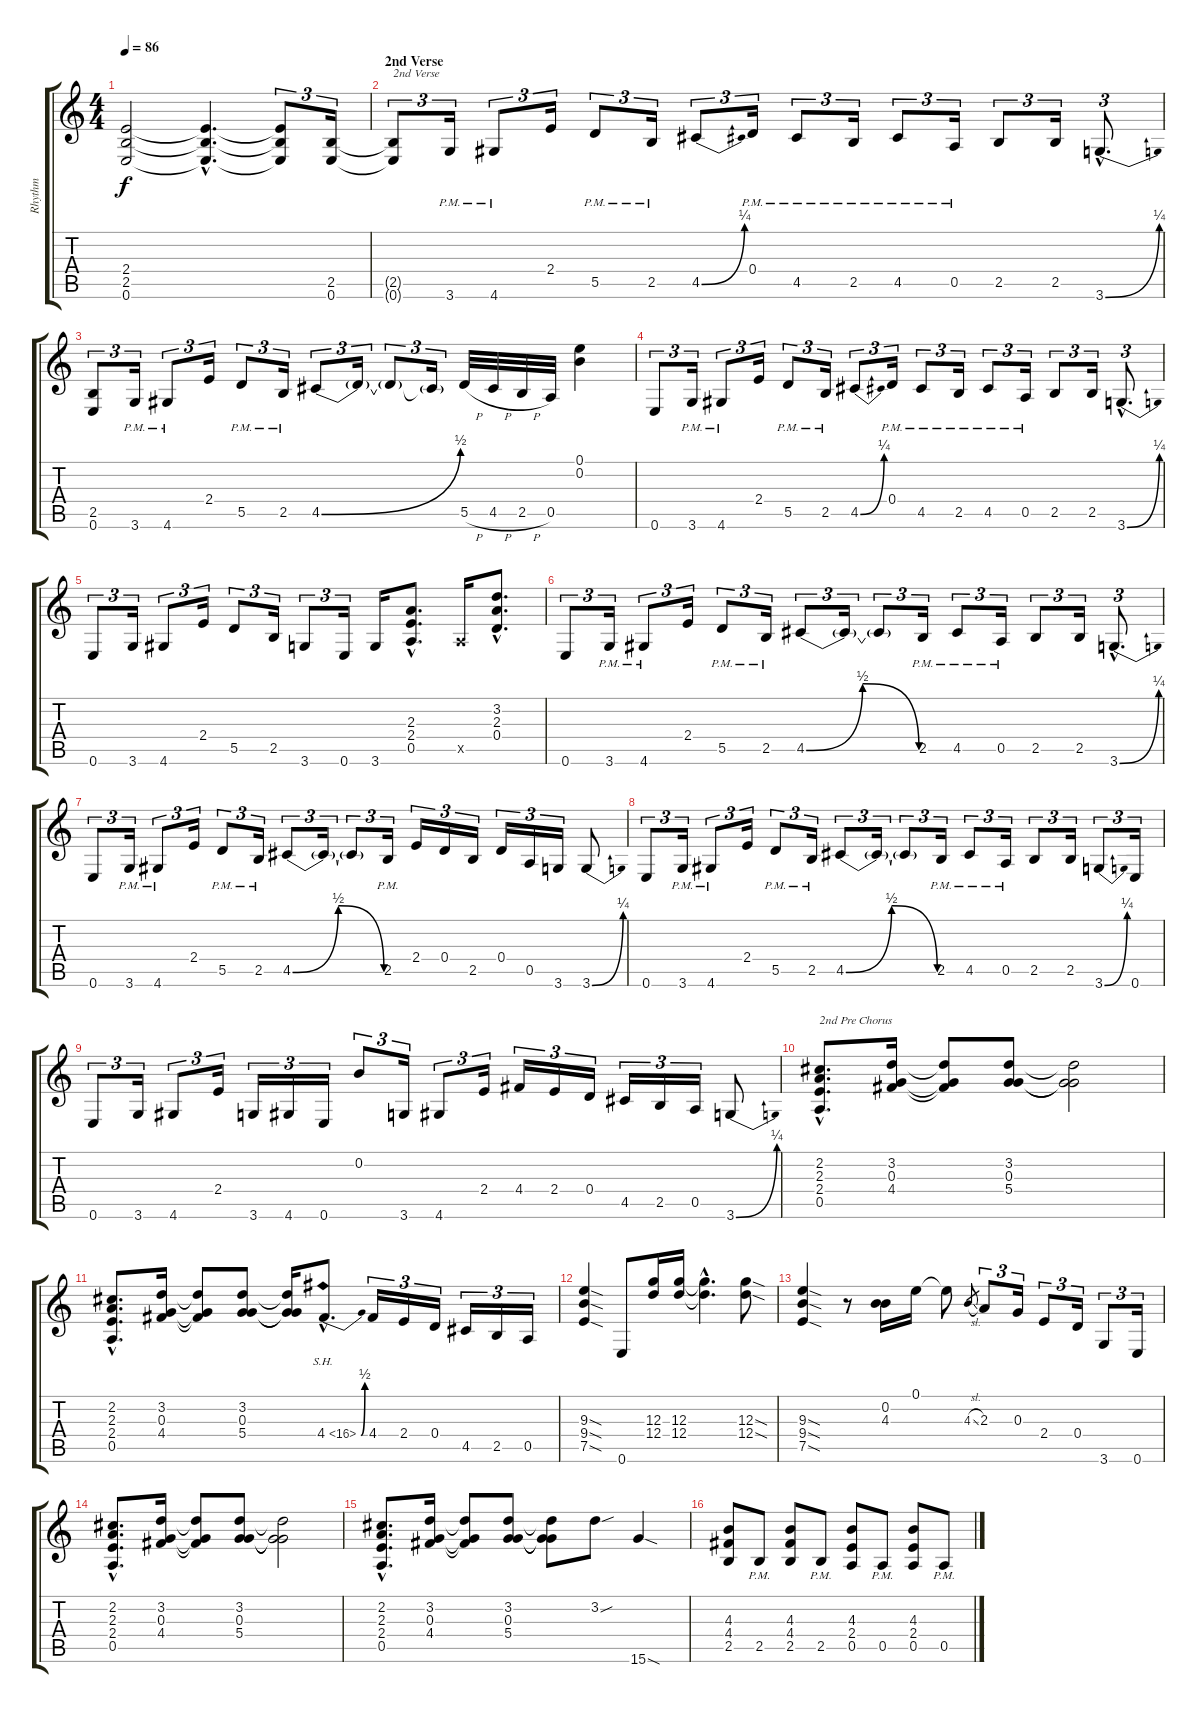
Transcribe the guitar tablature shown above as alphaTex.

\track ("Rhythm" "Rhythm") {instrument overdrivenguitar}
\staff {score tabs}
\tuning (E4 B3 G3 D3 A2 E2) {hide}
\ts (4 4)
\tempo 86
\clef g2
\ks c
(2.4{t} 2.5{t} 0.6{t}).2{dy f} (2.4{hac t} 2.5{hac t} 0.6{hac t}).4{d} (2.4{t} 2.5{t} 0.6{t}).8{tu (3 2)} (2.5 0.6).16{tu (3 2)} |
\section ("" "2nd Verse")
(2.5{t} 0.6{t}).8{tu (3 2) txt "2nd Verse"} 3.6{pm}.16{tu (3 2)} 4.6{pm}.8{tu (3 2)} 2.4.16{tu (3 2)} 5.5{pm}.8{tu (3 2)} 2.5{pm}.16{tu (3 2)} 4.5{be (bend 0 0 60 1)}.8{tu (3 2)} 0.4{pm}.16{tu (3 2)} 4.5{pm}.8{tu (3 2)} 2.5{pm}.16{tu (3 2)} 4.5{pm}.8{tu (3 2)} 0.5{pm}.16{tu (3 2)} 2.5.8{tu (3 2)} 2.5.16{tu (3 2)} 3.6{be (bend 0 0 60 1) hac}.8{d tu (3 2)} |
(2.5 0.6).8{tu (3 2)} 3.6{pm}.16{tu (3 2)} 4.6{pm}.8{tu (3 2)} 2.4.16{tu (3 2)} 5.5{pm}.8{tu (3 2)} 2.5{pm}.16{tu (3 2)} 4.5{be (bend 0 0 60 2)}.8{tu (3 2)} 4.5{t}.16{tu (3 2)} 4.5{t}.8{tu (3 2)} 4.5{t}.16{tu (3 2)} 5.5{h}.32 4.5{h}.32 2.5{h}.32 0.5.32 (0.1 0.2).4 |
0.6.8{tu (3 2) txt " "} 3.6{pm}.16{tu (3 2)} 4.6{pm}.8{tu (3 2)} 2.4.16{tu (3 2)} 5.5{pm}.8{tu (3 2)} 2.5{pm}.16{tu (3 2)} 4.5{be (bend 0 0 60 1)}.8{tu (3 2)} 0.4{pm}.16{tu (3 2)} 4.5{pm}.8{tu (3 2)} 2.5{pm}.16{tu (3 2)} 4.5{pm}.8{tu (3 2)} 0.5{pm}.16{tu (3 2)} 2.5.8{tu (3 2)} 2.5.16{tu (3 2)} 3.6{be (bend 0 0 60 1) hac}.8{d tu (3 2)} |
0.6.8{tu (3 2)} 3.6.16{tu (3 2)} 4.6.8{tu (3 2)} 2.4.16{tu (3 2)} 5.5.8{tu (3 2)} 2.5.16{tu (3 2)} 3.6.8{tu (3 2)} 0.6.16{tu (3 2)} 3.6.16 (2.3{hac} 2.4{hac} 0.5{hac}).8{d} 0.5{x}.16 (3.2{hac} 2.3{hac} 0.4{hac}).8{d} |
0.6.8{tu (3 2) txt " "} 3.6{pm}.16{tu (3 2)} 4.6{pm}.8{tu (3 2)} 2.4.16{tu (3 2)} 5.5{pm}.8{tu (3 2)} 2.5{pm}.16{tu (3 2)} 4.5{be (bendrelease 0 0 30 2 30 2 60 0)}.8{tu (3 2)} 4.5{t}.16{tu (3 2)} 4.5{t}.8{tu (3 2)} 2.5{pm}.16{tu (3 2)} 4.5{pm}.8{tu (3 2)} 0.5{pm}.16{tu (3 2)} 2.5.8{tu (3 2)} 2.5.16{tu (3 2)} 3.6{be (bend 0 0 60 1) hac}.8{d tu (3 2)} |
0.6.8{tu (3 2) txt " "} 3.6{pm}.16{tu (3 2)} 4.6{pm}.8{tu (3 2)} 2.4.16{tu (3 2)} 5.5{pm}.8{tu (3 2)} 2.5{pm}.16{tu (3 2)} 4.5{be (bendrelease 0 0 30 2 30 2 60 0)}.8{tu (3 2)} 4.5{t}.16{tu (3 2)} 4.5{t}.8{tu (3 2)} 2.5{pm}.16{tu (3 2)} 2.4.16{tu (3 2)} 0.4.16{tu (3 2)} 2.5.16{tu (3 2)} 0.4.16{tu (3 2)} 0.5.16{tu (3 2)} 3.6.16{tu (3 2)} 3.6{be (bend 0 0 60 1)}.8 |
0.6.8{tu (3 2) txt " "} 3.6{pm}.16{tu (3 2)} 4.6{pm}.8{tu (3 2)} 2.4.16{tu (3 2)} 5.5{pm}.8{tu (3 2)} 2.5{pm}.16{tu (3 2)} 4.5{be (bendrelease 0 0 30 2 30 2 60 0)}.8{tu (3 2)} 4.5{t}.16{tu (3 2)} 4.5{t}.8{tu (3 2)} 2.5{pm}.16{tu (3 2)} 4.5{pm}.8{tu (3 2)} 0.5{pm}.16{tu (3 2)} 2.5.8{tu (3 2)} 2.5.16{tu (3 2)} 3.6{be (bend 0 0 60 1)}.8{tu (3 2)} 0.6.16{tu (3 2)} |
0.6.8{tu (3 2)} 3.6.16{tu (3 2)} 4.6.8{tu (3 2)} 2.4.16{tu (3 2)} 3.6.16{tu (3 2)} 4.6.16{tu (3 2)} 0.6.16{tu (3 2)} 0.2.8{tu (3 2)} 3.6.16{tu (3 2)} 4.6.8{tu (3 2)} 2.4.16{tu (3 2)} 4.4.16{tu (3 2)} 2.4.16{tu (3 2)} 0.4.16{tu (3 2)} 4.5.16{tu (3 2)} 2.5.16{tu (3 2)} 0.5.16{tu (3 2)} 3.6{be (bend 0 0 60 1)}.8 |
(2.2{hac} 2.3{hac} 2.4{hac} 0.5{hac}).8{d txt "2nd Pre Chorus"} (3.2 0.3 4.4).16 (3.2{t} 0.3{t} 4.4{t}).8 (3.2 0.3 5.4).8 (3.2{t} 0.3{t} 5.4{t}).2 |
(2.2{hac} 2.3{hac} 2.4{hac} 0.5{hac}).8{d} (3.2 0.3 4.4).16 (3.2{t} 0.3{t} 4.4{t}).8 (3.2 0.3 5.4).8 (3.2{t} 0.3{t} 5.4{t}).16 4.4{be (bend 0 0 60 2) sh 12 hac}.8{d} 4.4.16{tu (3 2)} 2.4.16{tu (3 2)} 0.4.16{tu (3 2)} 4.5.16{tu (3 2)} 2.5.16{tu (3 2)} 0.5.16{tu (3 2)} |
(9.3{sod} 9.4{sod} 7.5{sod}).4 0.6.8 (12.3 12.4).16 (12.3 12.4).16 (12.3{hac t} 12.4{hac t}).4{d} (12.3{sod} 12.4{sod}).8 |
(9.3{sod} 9.4{sod} 7.5{sod}).4 r.8 (0.2 4.3).16 0.1.16 0.1{t}.8 4.3{sl}.8{gr} 2.3.8{tu (3 2)} 0.3.16{tu (3 2)} 2.4.8{tu (3 2)} 0.4.16{tu (3 2)} 3.6.8{tu (3 2)} 0.6.16{tu (3 2)} |
(2.2{hac} 2.3{hac} 2.4{hac} 0.5{hac}).8{d} (3.2 0.3 4.4).16 (3.2{t} 0.3{t} 4.4{t}).8 (3.2 0.3 5.4).8 (3.2{t} 0.3{t} 5.4{t}).2 |
(2.2{hac} 2.3{hac} 2.4{hac} 0.5{hac}).8{d} (3.2 0.3 4.4).16 (3.2{t} 0.3{t} 4.4{t}).8 (3.2 0.3 5.4).8 (3.2{t} 0.3{t} 5.4{t}).8 3.2{sou}.8 15.6{sod}.4 |
(4.3 4.4 2.5).8 2.5{pm}.8 (4.3 4.4 2.5).8 2.5{pm}.8 (4.3 2.4 0.5).8 0.5{pm}.8 (4.3 2.4 0.5).8 0.5{pm}.8
